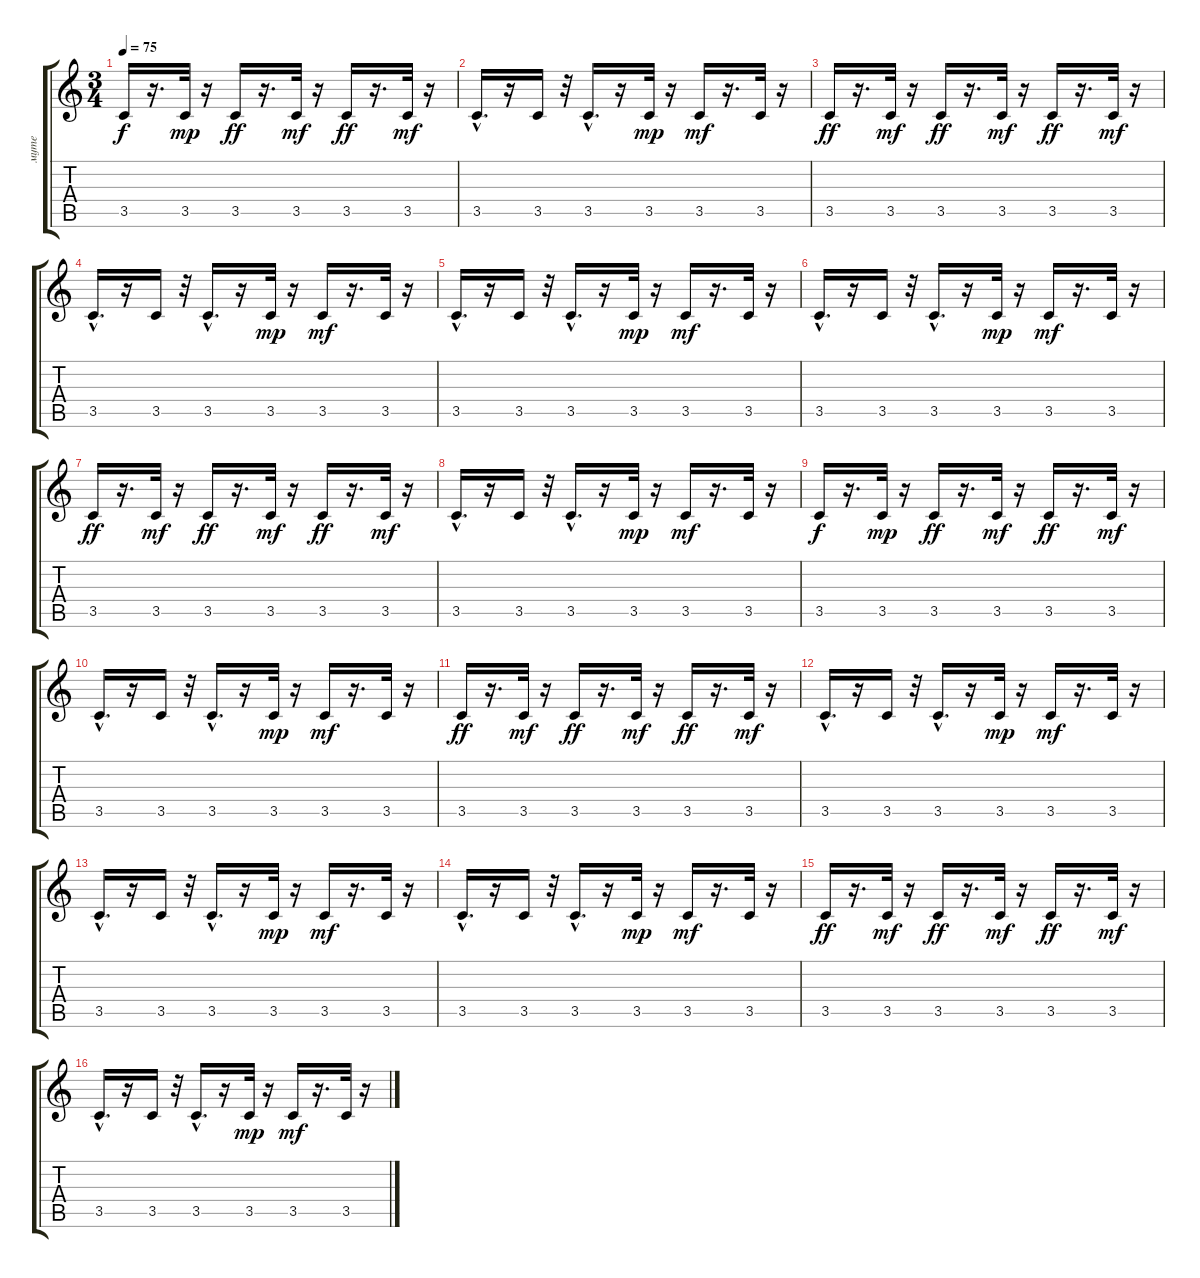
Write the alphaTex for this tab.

\track ("муте" "муте") {instrument electricguitarmuted}
\staff {score tabs}
\tuning (E4 B3 G3 D3 A2 E2) {hide}
\ts (3 4)
\tempo 75
\clef g2
\ks c
3.5.16{dy f} r.16{d} 3.5.32{dy mp} r.16 3.5.16{dy ff} r.16{d} 3.5.32{dy mf} r.16 3.5.16{dy ff} r.16{d} 3.5.32{dy mf} r.16 |
3.5{hac}.16{d} r.16 3.5.16 r.32 3.5{hac}.16{d} r.16 3.5.32{dy mp} r.16 3.5.16{dy mf} r.16{d} 3.5.32 r.16 |
3.5.16{dy ff} r.16{d} 3.5.32{dy mf} r.16 3.5.16{dy ff} r.16{d} 3.5.32{dy mf} r.16 3.5.16{dy ff} r.16{d} 3.5.32{dy mf} r.16 |
3.5{hac}.16{d} r.16 3.5.16 r.32 3.5{hac}.16{d} r.16 3.5.32{dy mp} r.16 3.5.16{dy mf} r.16{d} 3.5.32 r.16 |
3.5{hac}.16{d} r.16 3.5.16 r.32 3.5{hac}.16{d} r.16 3.5.32{dy mp} r.16 3.5.16{dy mf} r.16{d} 3.5.32 r.16 |
3.5{hac}.16{d} r.16 3.5.16 r.32 3.5{hac}.16{d} r.16 3.5.32{dy mp} r.16 3.5.16{dy mf} r.16{d} 3.5.32 r.16 |
3.5.16{dy ff} r.16{d} 3.5.32{dy mf} r.16 3.5.16{dy ff} r.16{d} 3.5.32{dy mf} r.16 3.5.16{dy ff} r.16{d} 3.5.32{dy mf} r.16 |
3.5{hac}.16{d} r.16 3.5.16 r.32 3.5{hac}.16{d} r.16 3.5.32{dy mp} r.16 3.5.16{dy mf} r.16{d} 3.5.32 r.16 |
3.5.16{dy f} r.16{d} 3.5.32{dy mp} r.16 3.5.16{dy ff} r.16{d} 3.5.32{dy mf} r.16 3.5.16{dy ff} r.16{d} 3.5.32{dy mf} r.16 |
3.5{hac}.16{d} r.16 3.5.16 r.32 3.5{hac}.16{d} r.16 3.5.32{dy mp} r.16 3.5.16{dy mf} r.16{d} 3.5.32 r.16 |
3.5.16{dy ff} r.16{d} 3.5.32{dy mf} r.16 3.5.16{dy ff} r.16{d} 3.5.32{dy mf} r.16 3.5.16{dy ff} r.16{d} 3.5.32{dy mf} r.16 |
3.5{hac}.16{d} r.16 3.5.16 r.32 3.5{hac}.16{d} r.16 3.5.32{dy mp} r.16 3.5.16{dy mf} r.16{d} 3.5.32 r.16 |
3.5{hac}.16{d} r.16 3.5.16 r.32 3.5{hac}.16{d} r.16 3.5.32{dy mp} r.16 3.5.16{dy mf} r.16{d} 3.5.32 r.16 |
3.5{hac}.16{d} r.16 3.5.16 r.32 3.5{hac}.16{d} r.16 3.5.32{dy mp} r.16 3.5.16{dy mf} r.16{d} 3.5.32 r.16 |
3.5.16{dy ff} r.16{d} 3.5.32{dy mf} r.16 3.5.16{dy ff} r.16{d} 3.5.32{dy mf} r.16 3.5.16{dy ff} r.16{d} 3.5.32{dy mf} r.16 |
3.5{hac}.16{d} r.16 3.5.16 r.32 3.5{hac}.16{d} r.16 3.5.32{dy mp} r.16 3.5.16{dy mf} r.16{d} 3.5.32 r.16
